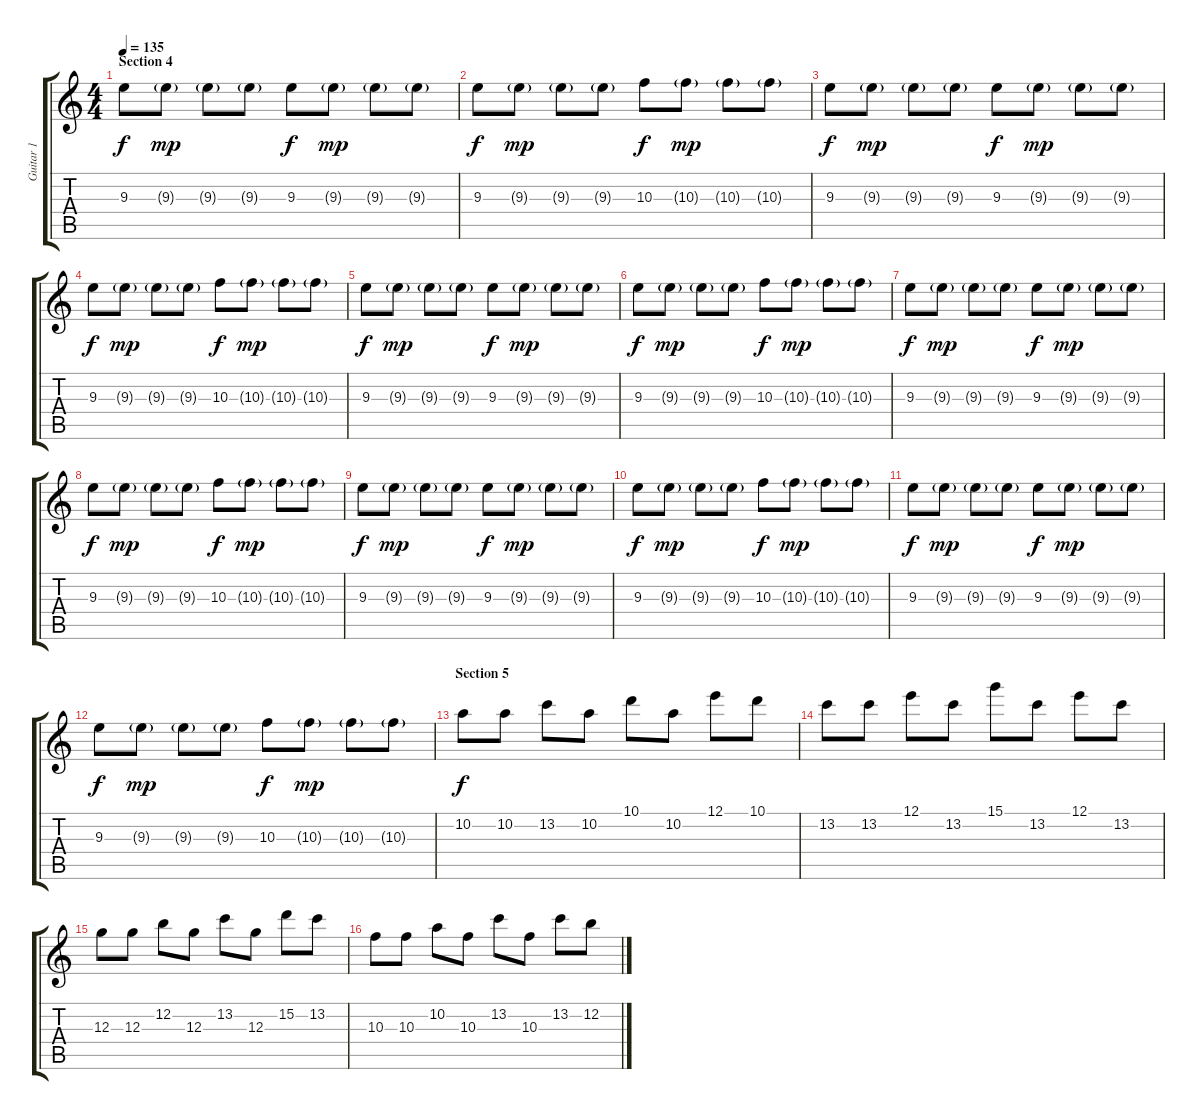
\track ("Guitar 1" "Guitar 1") {instrument overdrivenguitar}
\staff {score tabs}
\tuning (E4 B3 G3 D3 A2 E2) {hide}
\ts (4 4)
\section ("" "Section 4")
\tempo 135
\clef g2
\ks c
9.3.8{dy f} 9.3{g}.8{dy mp} 9.3{g}.8 9.3{g}.8 9.3.8{dy f} 9.3{g}.8{dy mp} 9.3{g}.8 9.3{g}.8 |
9.3.8{dy f} 9.3{g}.8{dy mp} 9.3{g}.8 9.3{g}.8 10.3.8{dy f} 10.3{g}.8{dy mp} 10.3{g}.8 10.3{g}.8 |
9.3.8{dy f} 9.3{g}.8{dy mp} 9.3{g}.8 9.3{g}.8 9.3.8{dy f} 9.3{g}.8{dy mp} 9.3{g}.8 9.3{g}.8 |
9.3.8{dy f} 9.3{g}.8{dy mp} 9.3{g}.8 9.3{g}.8 10.3.8{dy f} 10.3{g}.8{dy mp} 10.3{g}.8 10.3{g}.8 |
9.3.8{dy f} 9.3{g}.8{dy mp} 9.3{g}.8 9.3{g}.8 9.3.8{dy f} 9.3{g}.8{dy mp} 9.3{g}.8 9.3{g}.8 |
9.3.8{dy f} 9.3{g}.8{dy mp} 9.3{g}.8 9.3{g}.8 10.3.8{dy f} 10.3{g}.8{dy mp} 10.3{g}.8 10.3{g}.8 |
9.3.8{dy f} 9.3{g}.8{dy mp} 9.3{g}.8 9.3{g}.8 9.3.8{dy f} 9.3{g}.8{dy mp} 9.3{g}.8 9.3{g}.8 |
9.3.8{dy f} 9.3{g}.8{dy mp} 9.3{g}.8 9.3{g}.8 10.3.8{dy f} 10.3{g}.8{dy mp} 10.3{g}.8 10.3{g}.8 |
9.3.8{dy f} 9.3{g}.8{dy mp} 9.3{g}.8 9.3{g}.8 9.3.8{dy f} 9.3{g}.8{dy mp} 9.3{g}.8 9.3{g}.8 |
9.3.8{dy f} 9.3{g}.8{dy mp} 9.3{g}.8 9.3{g}.8 10.3.8{dy f} 10.3{g}.8{dy mp} 10.3{g}.8 10.3{g}.8 |
9.3.8{dy f} 9.3{g}.8{dy mp} 9.3{g}.8 9.3{g}.8 9.3.8{dy f} 9.3{g}.8{dy mp} 9.3{g}.8 9.3{g}.8 |
9.3.8{dy f} 9.3{g}.8{dy mp} 9.3{g}.8 9.3{g}.8 10.3.8{dy f} 10.3{g}.8{dy mp} 10.3{g}.8 10.3{g}.8 |
\section ("" "Section 5")
10.2.8{dy f} 10.2.8 13.2.8 10.2.8 10.1.8 10.2.8 12.1.8 10.1.8 |
13.2.8 13.2.8 12.1.8 13.2.8 15.1.8 13.2.8 12.1.8 13.2.8 |
12.3.8 12.3.8 12.2.8 12.3.8 13.2.8 12.3.8 15.2.8 13.2.8 |
10.3.8 10.3.8 10.2.8 10.3.8 13.2.8 10.3.8 13.2.8 12.2.8
